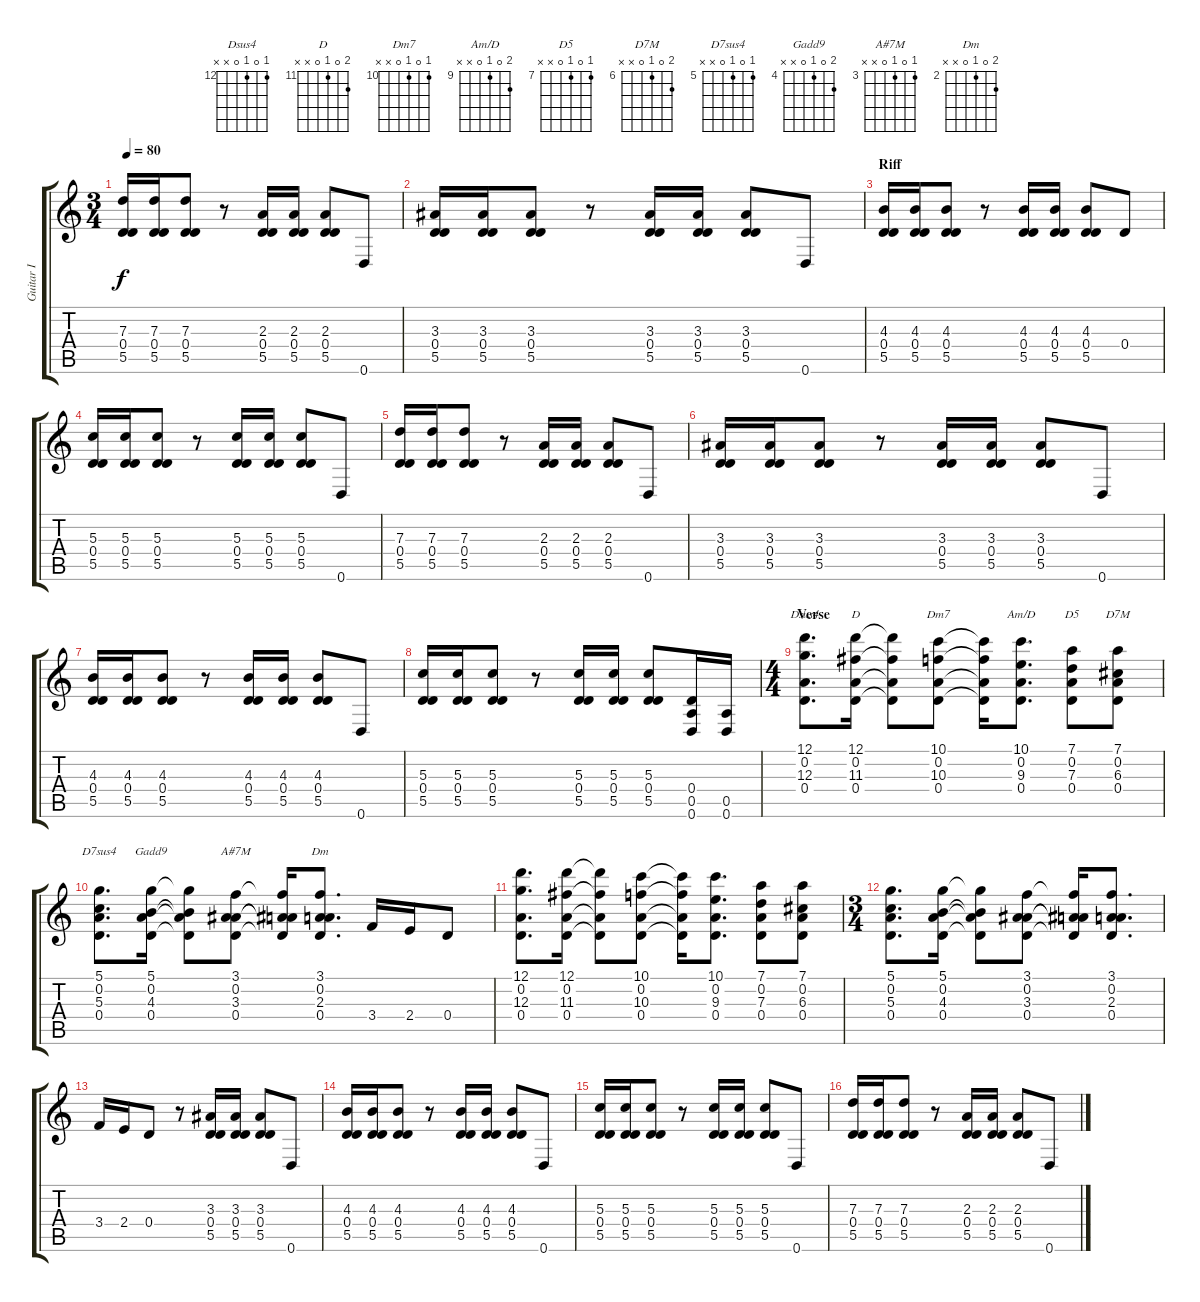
\track ("Guitar I" "Guitar I") {instrument overdrivenguitar}
\staff {score tabs}
\tuning (D4 A3 G3 D3 A2 D2) {hide}
\chord ("Dsus4" 12 0 12 0 x x) {firstfret 12}
\chord ("D" 12 0 11 0 x x) {firstfret 11}
\chord ("Dm7" 10 0 10 0 x x) {firstfret 10}
\chord ("Am/D" 10 0 9 0 x x) {firstfret 9}
\chord ("D5" 7 0 7 0 x x) {firstfret 7}
\chord ("D7M" 7 0 6 0 x x) {firstfret 6}
\chord ("D7sus4" 5 0 5 0 x x) {firstfret 5}
\chord ("Gadd9" 5 0 4 0 x x) {firstfret 4}
\chord ("A#7M" 3 0 3 0 x x) {firstfret 3}
\chord ("Dm" 3 0 2 0 x x) {firstfret 2}
\ts (3 4)
\tempo 80
\clef g2
\ks c
(7.3 0.4 5.5).16{dy f} (7.3 0.4 5.5).16 (7.3 0.4 5.5).8 r.8 (2.3 0.4 5.5).16 (2.3 0.4 5.5).16 (2.3 0.4 5.5).8 0.6.8 |
(3.3 0.4 5.5).16 (3.3 0.4 5.5).16 (3.3 0.4 5.5).8 r.8 (3.3 0.4 5.5).16 (3.3 0.4 5.5).16 (3.3 0.4 5.5).8 0.6.8 |
\section ("" "Riff")
(4.3 0.4 5.5).16 (4.3 0.4 5.5).16 (4.3 0.4 5.5).8 r.8 (4.3 0.4 5.5).16 (4.3 0.4 5.5).16 (4.3 0.4 5.5).8 0.4.8 |
(5.3 0.4 5.5).16 (5.3 0.4 5.5).16 (5.3 0.4 5.5).8 r.8 (5.3 0.4 5.5).16 (5.3 0.4 5.5).16 (5.3 0.4 5.5).8 0.6.8 |
(7.3 0.4 5.5).16 (7.3 0.4 5.5).16 (7.3 0.4 5.5).8 r.8 (2.3 0.4 5.5).16 (2.3 0.4 5.5).16 (2.3 0.4 5.5).8 0.6.8 |
(3.3 0.4 5.5).16 (3.3 0.4 5.5).16 (3.3 0.4 5.5).8 r.8 (3.3 0.4 5.5).16 (3.3 0.4 5.5).16 (3.3 0.4 5.5).8 0.6.8 |
(4.3 0.4 5.5).16 (4.3 0.4 5.5).16 (4.3 0.4 5.5).8 r.8 (4.3 0.4 5.5).16 (4.3 0.4 5.5).16 (4.3 0.4 5.5).8 0.6.8 |
(5.3 0.4 5.5).16 (5.3 0.4 5.5).16 (5.3 0.4 5.5).8 r.8 (5.3 0.4 5.5).16 (5.3 0.4 5.5).16 (5.3 0.4 5.5).8 (0.4 0.5 0.6).16 (0.5 0.6).16 |
\ts (4 4)
\section ("" "Verse")
(12.1 0.2 12.3 0.4).8{d ch "Dsus4"} (12.1 0.2 11.3 0.4).16{ch "D"} (12.1{t} 0.2{t} 11.3{t} 0.4{t}).8 (10.1 0.2 10.3 0.4).8{ch "Dm7"} (10.1{t} 0.2{t} 10.3{t} 0.4{t}).16 (10.1 0.2 9.3 0.4).8{d ch "Am/D"} (7.1 0.2 7.3 0.4).8{ch "D5"} (7.1 0.2 6.3 0.4).8{ch "D7M"} |
(5.1 0.2 5.3 0.4).8{d ch "D7sus4"} (5.1 0.2 4.3 0.4).16{ch "Gadd9"} (5.1{t} 0.2{t} 4.3{t} 0.4{t}).8 (3.1 0.2 3.3 0.4).8{ch "A#7M"} (3.1{t} 0.2{t} 3.3{t} 0.4{t}).16 (3.1 0.2 2.3 0.4).8{d ch "Dm"} 3.4.16 2.4.16 0.4.8 |
(12.1 0.2 12.3 0.4).8{d} (12.1 0.2 11.3 0.4).16 (12.1{t} 0.2{t} 11.3{t} 0.4{t}).8 (10.1 0.2 10.3 0.4).8 (10.1{t} 0.2{t} 10.3{t} 0.4{t}).16 (10.1 0.2 9.3 0.4).8{d} (7.1 0.2 7.3 0.4).8 (7.1 0.2 6.3 0.4).8 |
\ts (3 4)
(5.1 0.2 5.3 0.4).8{d} (5.1 0.2 4.3 0.4).16 (5.1{t} 0.2{t} 4.3{t} 0.4{t}).8 (3.1 0.2 3.3 0.4).8 (3.1{t} 0.2{t} 3.3{t} 0.4{t}).16 (3.1 0.2 2.3 0.4).8{d} |
3.4.16 2.4.16 0.4.8 r.8 (3.3 0.4 5.5).16 (3.3 0.4 5.5).16 (3.3 0.4 5.5).8 0.6.8 |
(4.3 0.4 5.5).16 (4.3 0.4 5.5).16 (4.3 0.4 5.5).8 r.8 (4.3 0.4 5.5).16 (4.3 0.4 5.5).16 (4.3 0.4 5.5).8 0.6.8 |
(5.3 0.4 5.5).16 (5.3 0.4 5.5).16 (5.3 0.4 5.5).8 r.8 (5.3 0.4 5.5).16 (5.3 0.4 5.5).16 (5.3 0.4 5.5).8 0.6.8 |
(7.3 0.4 5.5).16 (7.3 0.4 5.5).16 (7.3 0.4 5.5).8 r.8 (2.3 0.4 5.5).16 (2.3 0.4 5.5).16 (2.3 0.4 5.5).8 0.6.8
